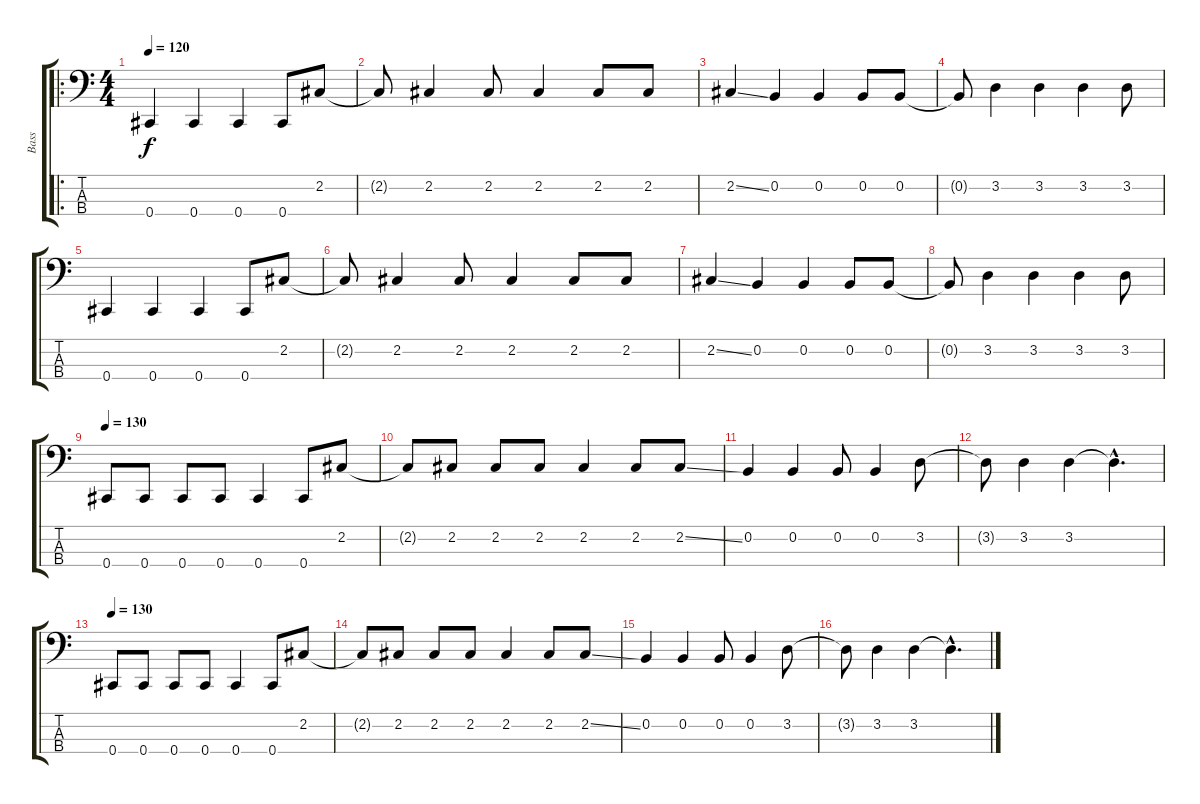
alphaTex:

\track ("Bass" "Bass") {instrument electricbasspick}
\staff {score tabs}
\tuning (E2 B1 Gb1 Db1) {hide}
\ro
\ts (4 4)
\tempo 120
\clef f4
\ks c
0.4.4{dy f instrument electricbasspick} 0.4.4 0.4.4 0.4.8 2.2.8 |
2.2{t}.8 2.2.4 2.2.8 2.2.4 2.2.8 2.2.8 |
2.2{ss}.4 0.2.4 0.2.4 0.2.8 0.2.8 |
0.2{t}.8 3.2.4 3.2.4 3.2.4 3.2.8 |
0.4.4 0.4.4 0.4.4 0.4.8 2.2.8 |
2.2{t}.8 2.2.4 2.2.8 2.2.4 2.2.8 2.2.8 |
2.2{ss}.4 0.2.4 0.2.4 0.2.8 0.2.8 |
0.2{t}.8 3.2.4 3.2.4 3.2.4 3.2.8 |
\tempo 140
\tempo 130
0.4.8 0.4.8 0.4.8 0.4.8 0.4.4 0.4.8 2.2.8 |
2.2{t}.8 2.2.8 2.2.8 2.2.8 2.2.4 2.2.8 2.2{ss}.8 |
0.2.4 0.2.4 0.2.8 0.2.4 3.2.8 |
3.2{t}.8 3.2.4 3.2.4 3.2{hac t}.4{d} |
\tempo 140
\tempo 130
0.4.8 0.4.8 0.4.8 0.4.8 0.4.4 0.4.8 2.2.8 |
2.2{t}.8 2.2.8 2.2.8 2.2.8 2.2.4 2.2.8 2.2{ss}.8 |
0.2.4 0.2.4 0.2.8 0.2.4 3.2.8 |
3.2{t}.8 3.2.4 3.2.4 3.2{hac t}.4{d}
